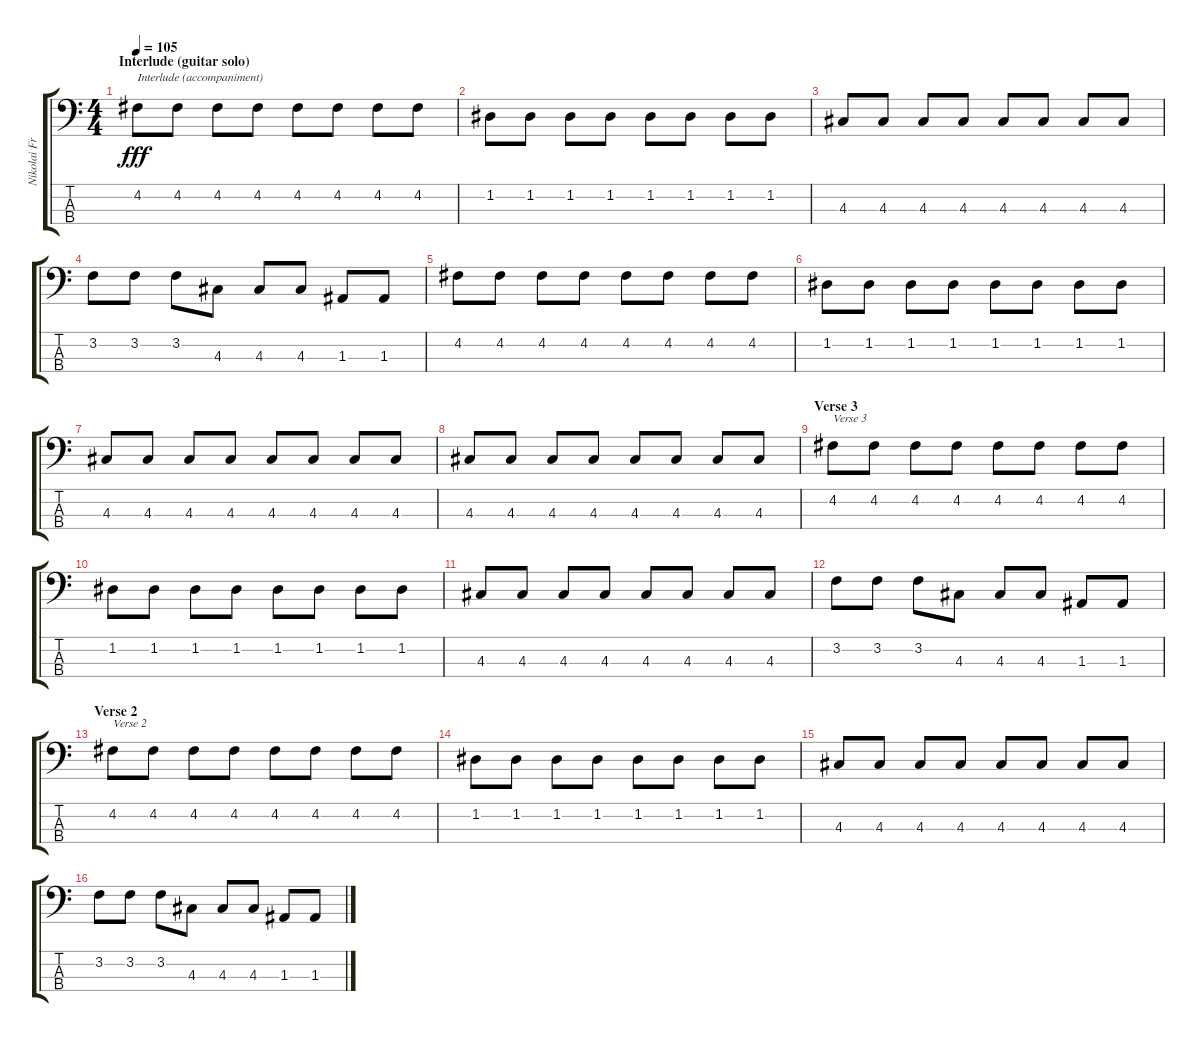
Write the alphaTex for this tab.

\track ("Nikolai Fraiture - bass" "Nikolai Fr") {instrument electricbassfinger}
\staff {score tabs}
\tuning (G2 D2 A1 E1) {hide}
\ts (4 4)
\section ("" "Interlude (guitar solo)")
\tempo 105
\clef f4
\ks c
4.2.8{txt "Interlude (accompaniment)" dy fff} 4.2.8 4.2.8 4.2.8 4.2.8 4.2.8 4.2.8 4.2.8 |
1.2.8 1.2.8 1.2.8 1.2.8 1.2.8 1.2.8 1.2.8 1.2.8 |
4.3.8 4.3.8 4.3.8 4.3.8 4.3.8 4.3.8 4.3.8 4.3.8 |
3.2.8 3.2.8 3.2.8 4.3.8 4.3.8 4.3.8 1.3.8 1.3.8 |
4.2.8 4.2.8 4.2.8 4.2.8 4.2.8 4.2.8 4.2.8 4.2.8 |
1.2.8 1.2.8 1.2.8 1.2.8 1.2.8 1.2.8 1.2.8 1.2.8 |
4.3.8 4.3.8 4.3.8 4.3.8 4.3.8 4.3.8 4.3.8 4.3.8 |
4.3.8 4.3.8 4.3.8 4.3.8 4.3.8 4.3.8 4.3.8 4.3.8 |
\section ("" "Verse 3")
4.2.8{txt "Verse 3"} 4.2.8 4.2.8 4.2.8 4.2.8 4.2.8 4.2.8 4.2.8 |
1.2.8 1.2.8 1.2.8 1.2.8 1.2.8 1.2.8 1.2.8 1.2.8 |
4.3.8 4.3.8 4.3.8 4.3.8 4.3.8 4.3.8 4.3.8 4.3.8 |
3.2.8 3.2.8 3.2.8 4.3.8 4.3.8 4.3.8 1.3.8 1.3.8 |
\section ("" "Verse 2")
4.2.8{txt "Verse 2"} 4.2.8 4.2.8 4.2.8 4.2.8 4.2.8 4.2.8 4.2.8 |
1.2.8 1.2.8 1.2.8 1.2.8 1.2.8 1.2.8 1.2.8 1.2.8 |
4.3.8 4.3.8 4.3.8 4.3.8 4.3.8 4.3.8 4.3.8 4.3.8 |
3.2.8 3.2.8 3.2.8 4.3.8 4.3.8 4.3.8 1.3.8 1.3.8
